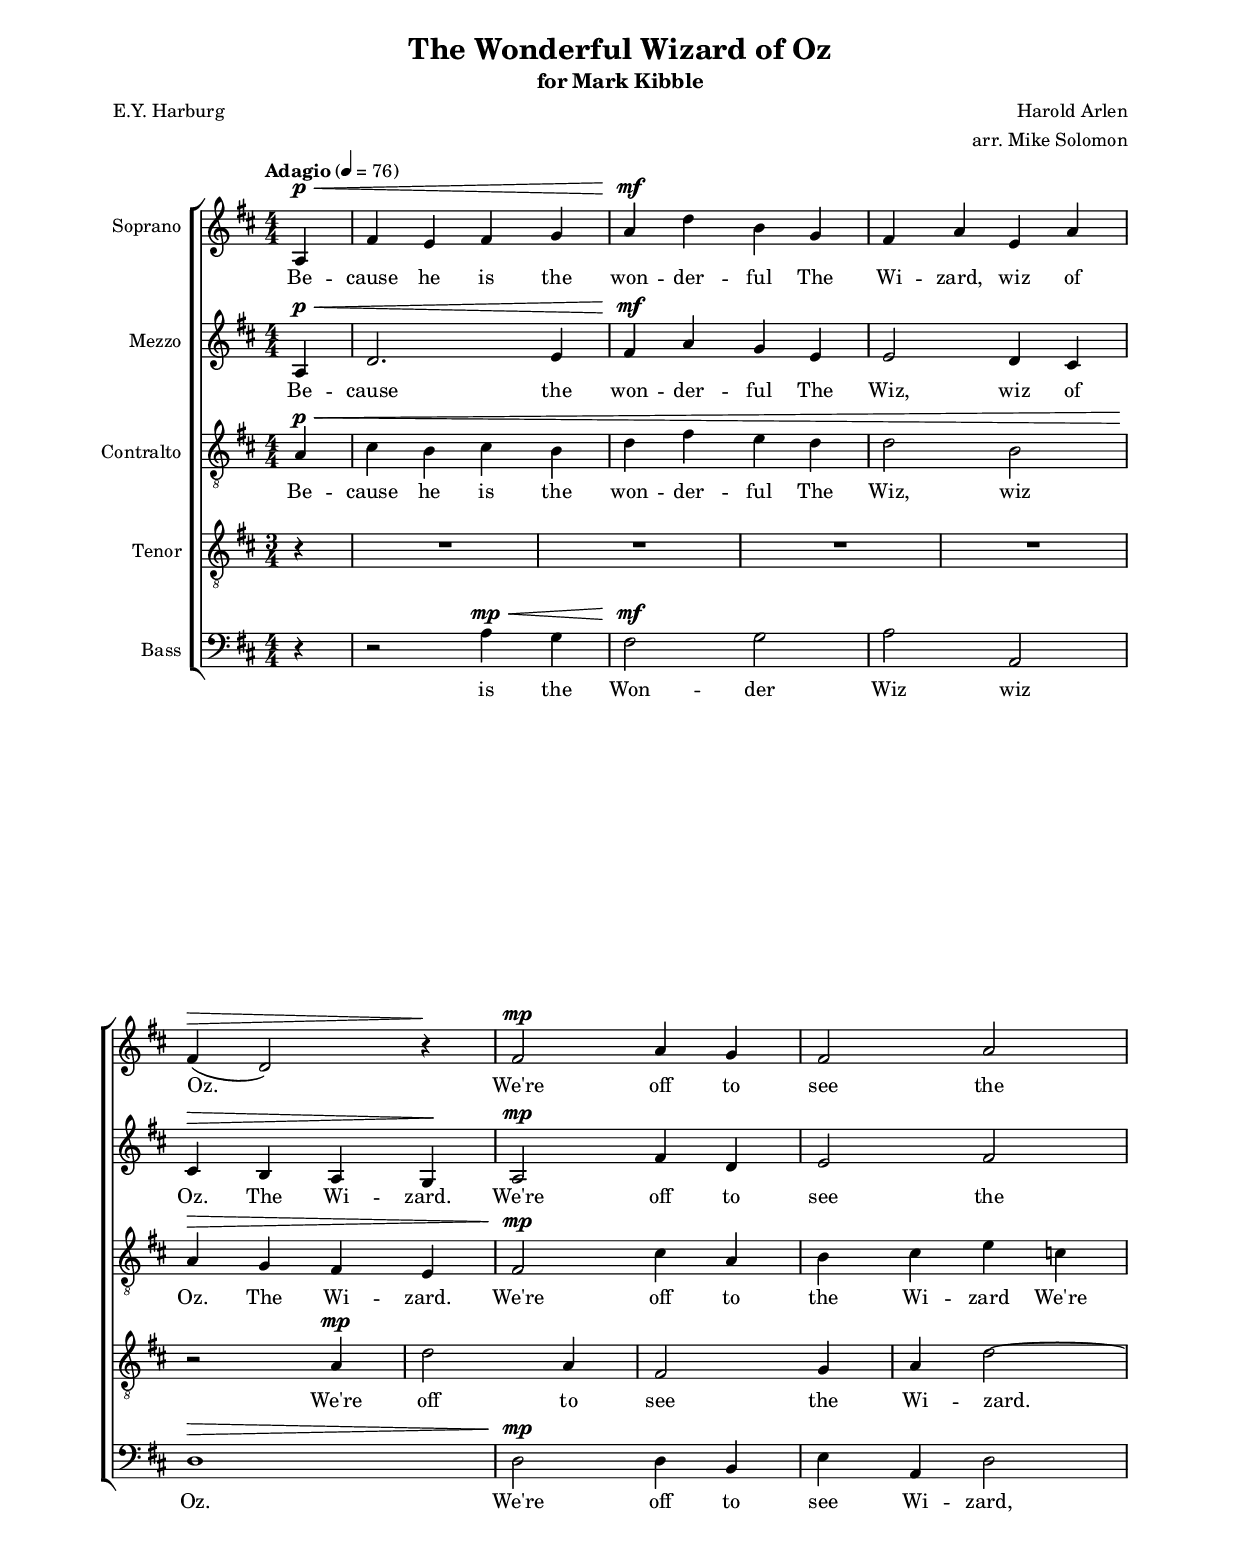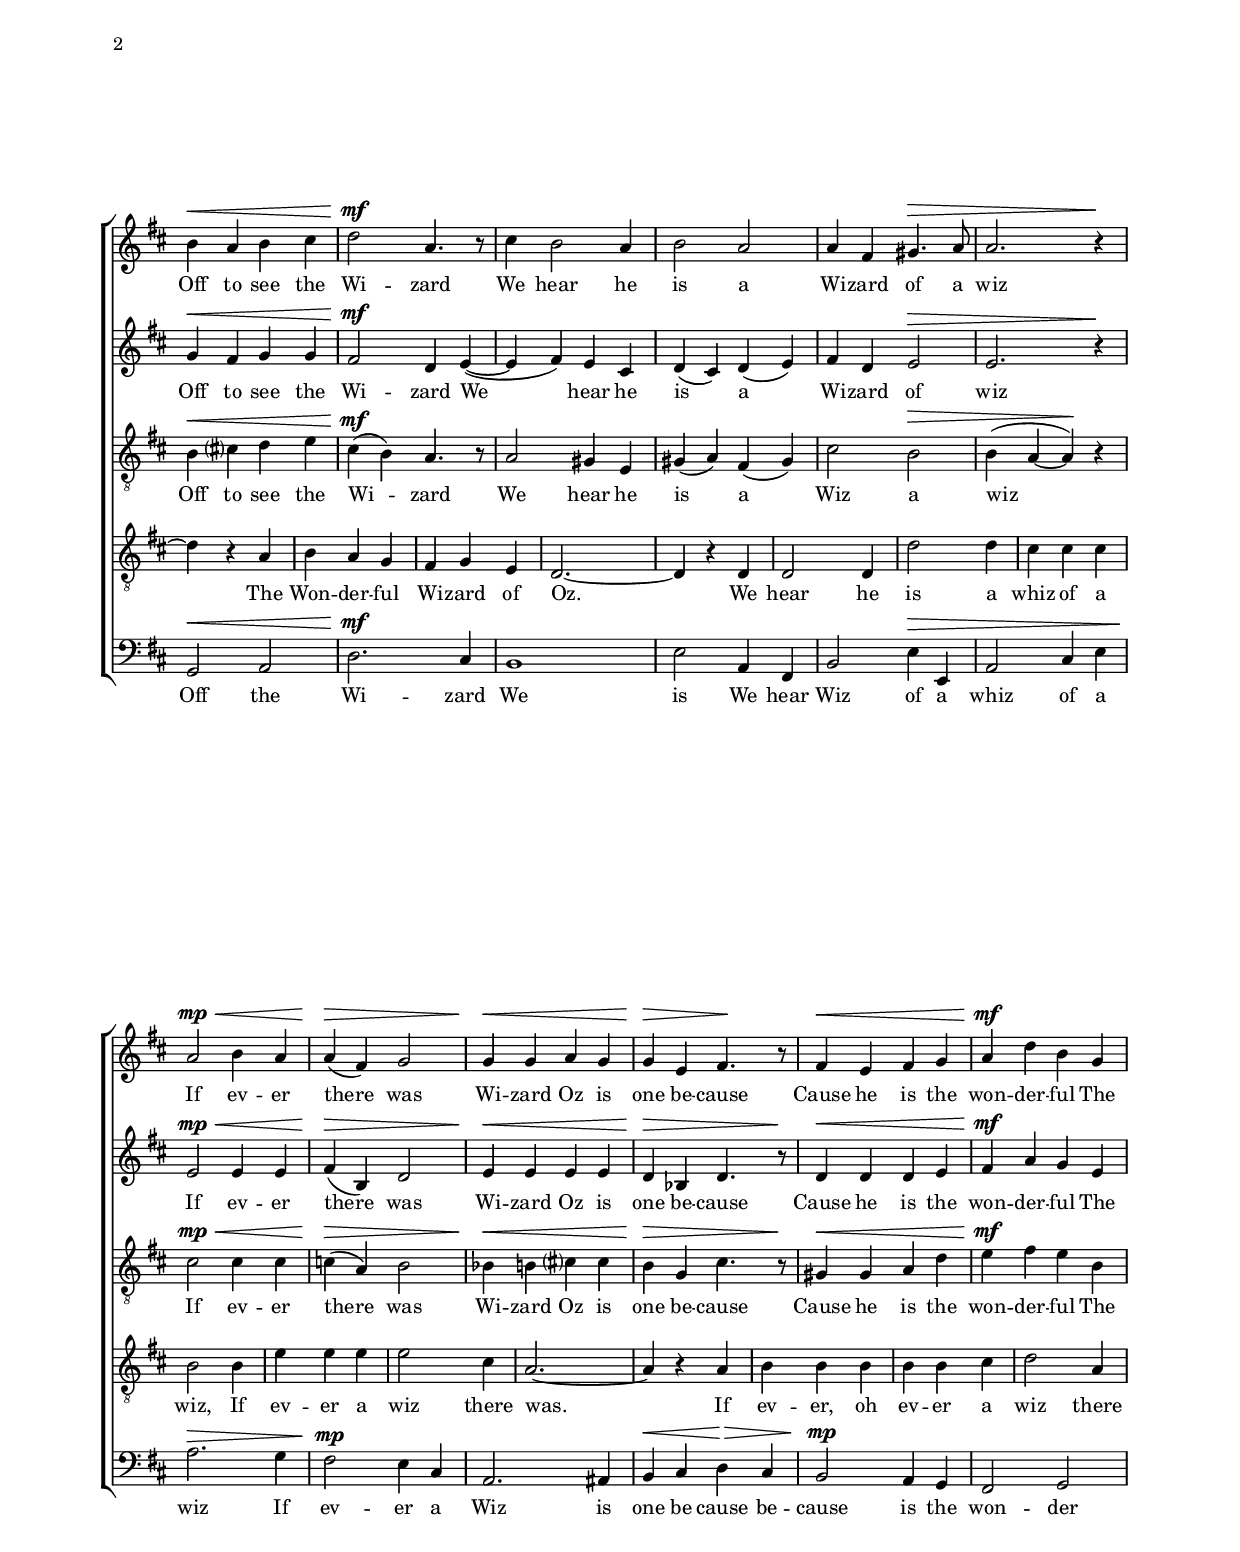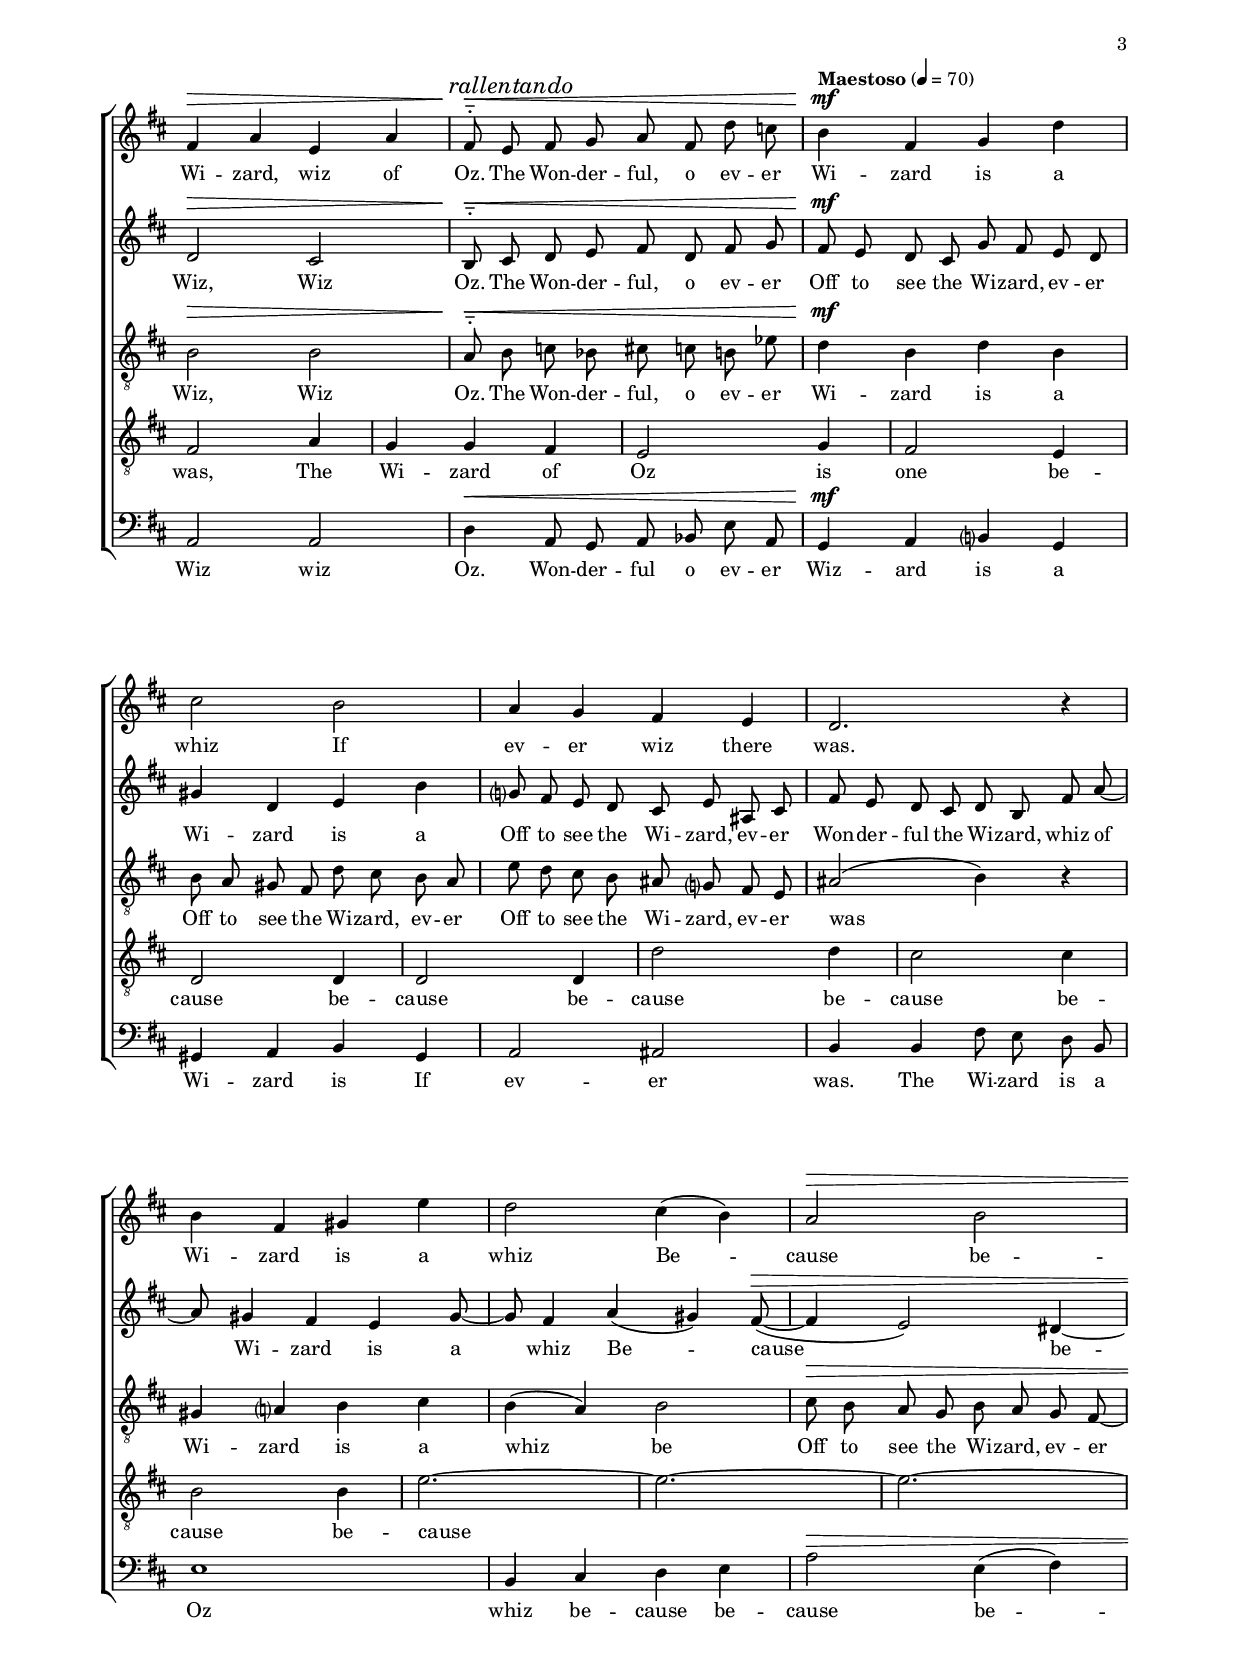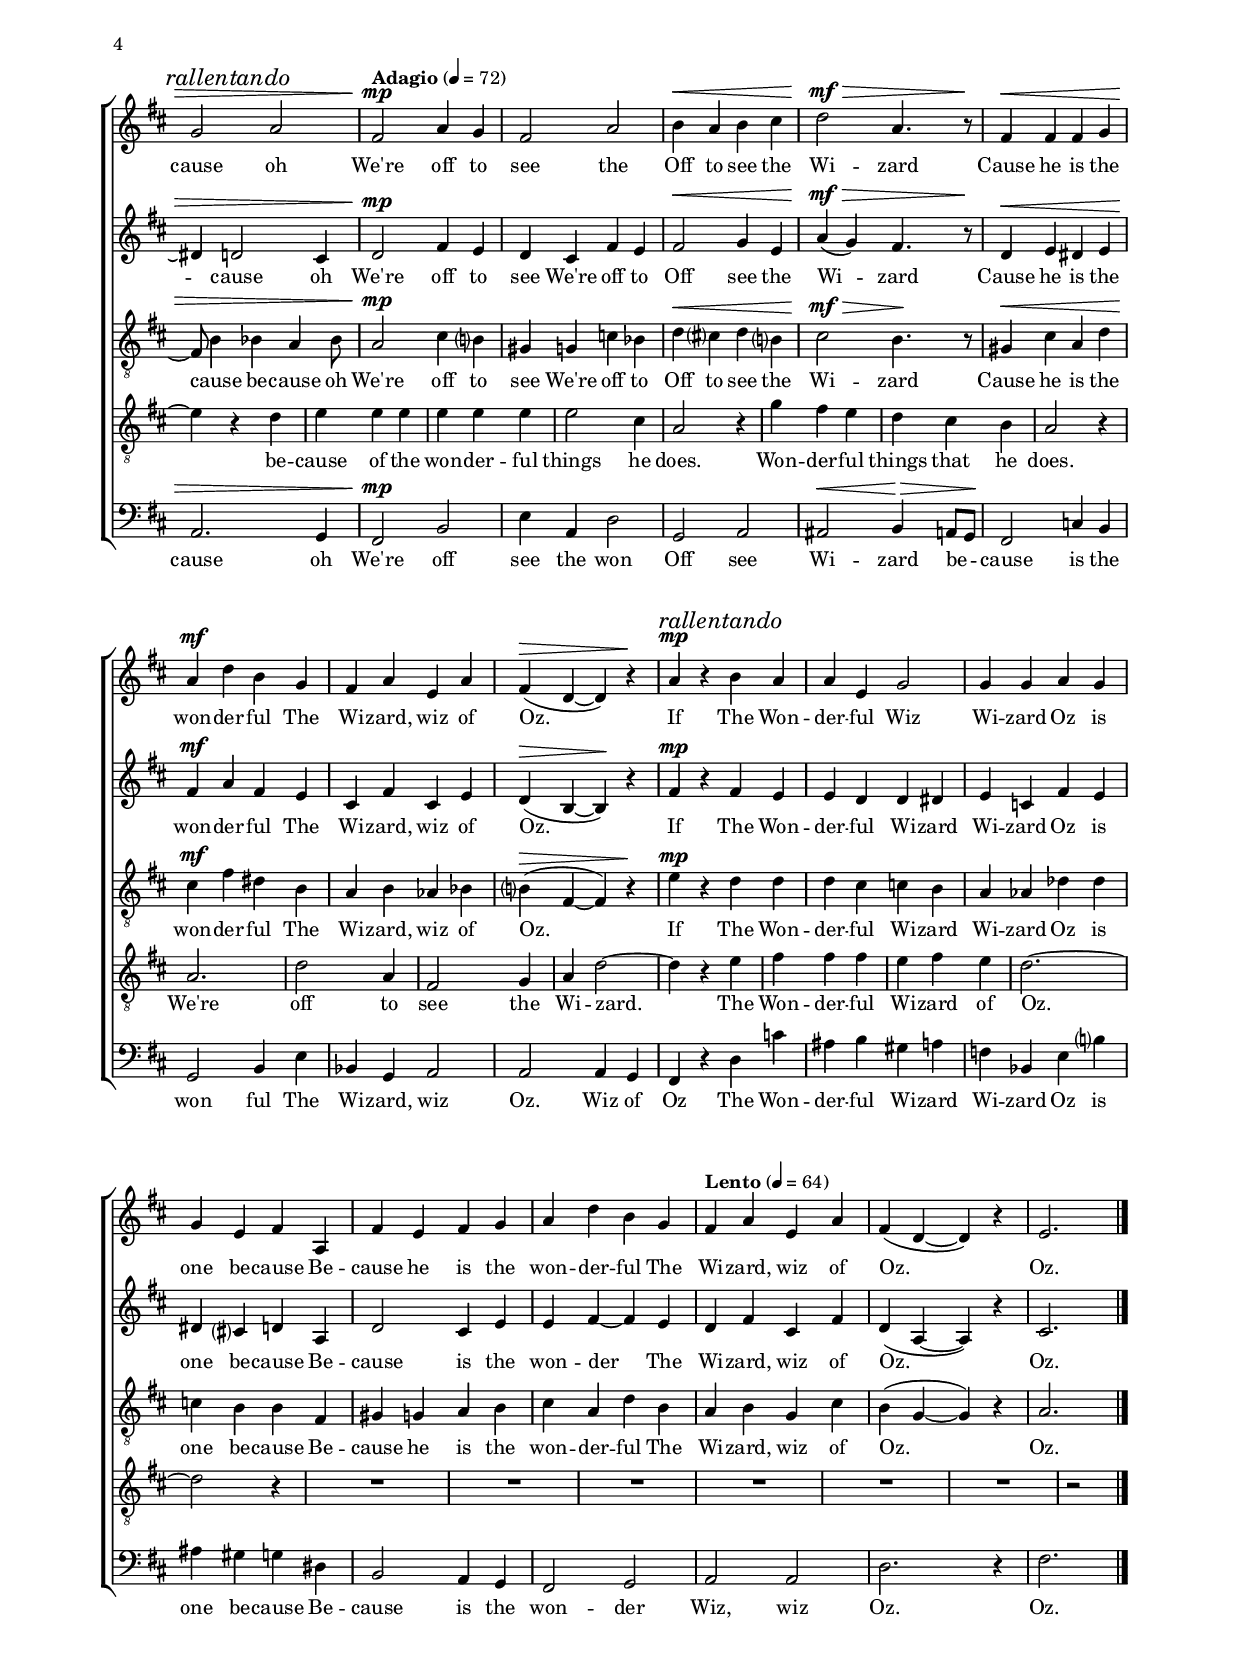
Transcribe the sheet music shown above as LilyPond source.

%TRANSPOSE TO D, KEEP IN SOPRANO!!!
\version "2.17.0"
\include "defs-devel.ly"
%{
    \new Staff \with { alignAboveContext = #"tenorstaff" }
     \relative c' {
      \key d \major
      R1 |
      r2 fis4 g |
      a fis d e |
      fis d fis e |
      fis d b cis |
      d b2 d4 |
      a a a a |
      a1 |
      r2 d ~ |
      d4 cis2. |
      b2 b'4 a
      g fis e d |
      cis cis cis' b |
      a g fis e |
      d d d d |
      d1 |
    }
  We're off to see the Wi -- zard.
  The Won -- der -- ful Wi -- zard of Oz.
  We hear he is a whiz of a wiz,
  If ev -- er a wiz there was.
  If ev -- er, oh ev -- er a wiz there was,
  The Wi -- zard of Oz is one be -- cause
  be -- cause be -- cause be -- cause be -- cause be -- cause
  be -- cause of the won -- der -- ful things he does.
  Won -- der -- ful things that he does.
  We're off to see the Wi -- zard.
  The Won -- der -- ful Wi -- zard of Oz.

%}
\paper {
  footnote-separator-markup = \markup { \column { " "\override #`(span-factor . 1/5) { \draw-hline } }}
  footnote-padding = 5\mm
  top-system-spacing = #'((basic-distance . 1) (minimum-distance . 0) (padding . 1) (stretchability . 40))
  bottom-system-spacing = #'((basic-distance . 1) (minimum-distance . 0) (padding . 1) (stretchability . 50))
  ragged-right = ##f
  left-margin = 0.75\in
  right-margin = 0.75\in
  top-margin = 0.5\in
  bottom-margin = 0.6\in
  ragged-last-bottom = ##f
  %max-systems-per-page = #2
  %indent = 1.9\in
}

#(ly:set-option 'point-and-click #f)

MyRed = \Red
MyBlack = \Black
myred = \once \override NoteHead.color = #red
myblack = \revert NoteHead.color
%MyRed = \revert NoteHead.color
%MyBlack = \revert NoteHead.color
%myred = \revert NoteHead.color
%myblack = \revert NoteHead.color

%agogic = #(make-articulation "downbow")
agogic = { }

\header {
  title = "The Wonderful Wizard of Oz" %(1)"
  subtitle = \markup { for Mark Kibble }
  composer = "Harold Arlen"
  poet = "E.Y. Harburg"
  arranger = "arr. Mike Solomon"
}

nothing = {}

marks = {
  \tempo "Adagio" 4=76
  s4
  %\repeat unfold 36 { s1 | }
  \repeat unfold 18 { s1 | }
  s2..
  \unfoldChange #72 #68 #1
  \once \override Score.RehearsalMark.self-alignment-X = #LEFT
  \mark \markup \italic "rallentando"
  \unfoldChange #68 #72 #1
  \unfoldChange #72 #70 #7 |

  \tempo "Maestoso" 4=70
  \repeat unfold 7 { s1 | }
  
  \once \override Score.RehearsalMark.self-alignment-X = #LEFT
  \mark \markup \italic "rallentando"
  \unfoldChange #70 #64 #8 |

  \tempo "Adagio" 4=72
  \unfoldChange #64 #70 #16 |
  \repeat unfold 6 { s1 | }

  \once \override Score.RehearsalMark.self-alignment-X = #LEFT
  \mark \markup \italic "rallentando"
  \unfoldChange #72 #64 #48 |
  \tempo Lento 4=64
  \repeat unfold 2 { s1 } 
  s2.
}

prefatoryMatter = {
  \key d \major
  #(set-accidental-style 'modern-cautionary)
  \partial 4
}


glock = \relative c'' {
  \prefatoryMatter
  \repeat unfold 20 { r4 a r e r fis r d | }
  r4 a' r e R1 |
  \relative c'' \repeat unfold 3 { r4 a r e r fis r d | }
  R1\fermataMarkup |
}

soprano = \relative c' { \autoBeamOff
  \prefatoryMatter
  \time 4/4
  %R1*3 | r2.
  a4\p\< |
  fis' e fis g |
  a\mf d b g |
  fis a e a |
  fis\> ( d2 ) r4\! |
  fis2\mp a4 g |
  fis2 a |
  b4\< a b cis |
  d2\mf a4. r8 |
  cis4 b2 a4 |
  b2 a |
  a4 fis gis4.\> a8 |
  a2. r4\! |
  a2\mp\< b4 a |
  a\> ( fis )  g2 |
  g4\< g a g |
  g\> e fis4.\! r8 |
  fis4\< e fis g |
  a\mf d b g |
  fis\> a e a |
  fis8-_\< e fis g a fis d' c
  b4\mf fis g d' |
  cis2 b |
  a4 g fis e |
  d2. r4 |
  b' fis gis e' |
  d2 cis4 ( b ) |
  a2\> b |
  g2 a |
  fis2\mp a4 g |
  fis2 a |
  b4\< a b cis |
  d2\mf\> a4. r8\! |
  fis4\< fis fis g |
  a\mf d b g |
  fis a e a |
  fis\> ( d4 ~ d4 ) r\! |
  a'\mp r b4 a |
  a e g2 |
  g4 g a g |
  g e fis a, |
  fis'4 e fis g |
  a d b g |
  fis a e a |
  fis4 ( d ~ d ) r4 |
  e2. \bar "|."
}

sopranoWords = \lyricmode {
  Be -- cause he is the won -- der -- ful
  The Wi -- zard, wiz of Oz.
  We're off to see the
  Off to see the Wi -- zard
  We hear he is a
  Wi -- zard of a wiz
  If ev -- er there was
  Wi -- zard Oz is one be -- cause
  Cause he is the won -- der -- ful
  The Wi -- zard, wiz of Oz.
  The Won -- der -- ful, o ev -- er
  Wi -- zard is a whiz
  If ev -- er wiz there was.
  Wi -- zard is a whiz
  Be -- cause be -- cause oh
  We're off to see the
  Off to see the Wi -- zard
  Cause he is the won -- der -- ful
  The Wi -- zard, wiz of Oz.
  If %ev -- er there was
    The Won -- der -- ful Wiz
  Wi -- zard Oz is one be -- cause
  Be -- cause he is the won -- der -- ful
  The Wi -- zard, wiz of Oz.
  Oz.
}

%mezzo% gis4 d e b'
%alto% b a gis fis d' cis b a

%bass% cis b a g

mezzo = \relative c' { \autoBeamOff
  \prefatoryMatter
  %R1*3 | r2.
  \time 4/4
  a4\p\< |
  d2. e4 |
  fis4\mf a g e |
  e2 d4 cis |
  cis\> b a g4\! |
  a2\mp fis'4 d |
  e2 fis |
  g4\< fis g g |
  fis2\mf d4 e ~ ( |
  e4 fis ) e4 cis |
  d4 ( cis ) d ( e ) |
  fis4 d e2\> |
  e2. r4\! |
  e2\mp\< e4 e |
  fis4\> ( b, ) d2 |
  e4\< e e e |
  d\> bes d4. r8\! |
  d4\< d d e |
  fis\mf a g e |
  d2\> cis2 |
  b8-_\< cis d e fis d fis g |
  fis8\mf e d cis g' fis e d |
  gis4 d e b' |
  g8 fis e d cis e ais, cis |
  fis e d cis d b fis' a ~ |
  a8 gis4 fis e4 gis8 ~ |
  gis8 fis4 a ( gis ) fis8\> ~ ( |
  fis4 e2 ) dis4 ~ |
  dis4 d2 cis4 |
  d2\mp fis4 e |
  d4 cis fis4 e |
  fis2\< g4 e |
  a4\mf\> ( g ) fis4. r8\! |
  d4\< e dis e |
  fis\mf a fis e |
  cis4 fis cis4 e |
  d\> ( b4 ~ b\! ) r |
  fis'4\mp r fis4 e |
  e d4 d4 dis |
  e4 c fis e |
  dis cis d a |
  d2 cis4 e |
  e fis ~ fis e |
  d fis cis fis |
  d ( a ~ a ) r4 |
  cis2. \bar "|."
}

mezzoWords = \lyricmode {
  Be -- cause the won -- der -- ful
  The Wiz, wiz of Oz.
  The Wi -- zard.
  We're off to see the
  Off to see the Wi -- zard
  We hear he is a
  Wi -- zard of wiz
  If ev -- er there was
  Wi -- zard Oz is one be -- cause
  Cause he is the won -- der -- ful
  The Wiz, Wiz Oz.
  The Won -- der -- ful, o ev -- er
  Off to see the Wi -- zard, ev -- er
  Wi -- zard is a
  Off to see the Wi -- zard, ev -- er
  Won -- der -- ful the Wi -- zard, whiz of
  Wi -- zard is a whiz
  Be -- cause be -- cause
  oh
  We're off to see
  We're off to
  Off see the Wi -- zard
  Cause he is the won -- der -- ful
  The Wi -- zard, wiz of Oz.
  If
    %ev -- er there was
    The Won -- der -- ful Wi -- zard
  Wi -- zard Oz is one be -- cause
  Be -- cause  is the won -- der
  The Wi -- zard, wiz of Oz.
  Oz.
}

alto = \relative c' { \autoBeamOff
  \prefatoryMatter
  %R1*3 | r2.
  \time 4/4
  \clef "treble_8"
  a4\p\< |
  cis4 b cis b |
  d fis e d |
  d2 b |
  a4\> g fis e4 |
  fis2\mp cis'4 a |
  b4 cis e c |
  b4\< cis d e |
  cis4\mf ( b ) a4. r8 |
  a2 gis4 e |
  gis4 ( a ) fis ( gis ) |
  cis2 b2\> |
  b4 ( a ~ a\! ) r |
  cis2\mp\< cis4 cis |
  c\> ( a ) b2 |
  bes4\< b cis cis |
  b4\> g4 cis4. r8\! |
  gis4\< gis a d |
  e4\mf fis e b |
  b2\> b |
  a8-_\< b c bes cis c b ees |
  d4\mf b d b |
  b8 a gis fis d' cis b a |
  e'8 d cis b ais g fis e |
  ais2 ( b4 ) r |
  gis4 a b cis |
  b4 ( a ) b2 |
  cis8\> b a g b a g fis ~ |
  fis b4 bes a bes8 |
  a2\mp cis4 b |
  gis4 g c bes |
  d4\< cis d b |
  cis2\mf\> b4.\! r8 |
  gis4\< cis a d |
  cis\mf fis dis b |
  a4 b aes bes |
  b4\> ( fis4 ~ fis ) r\! |
  e'4\mp r d4 d |
  d cis c b |
  a4 aes des des |
  c b b fis |
  gis g a b |
  cis a d b |
  a4 b g cis |
  b ( g4 ~ g ) r4 |
  a2. \bar "|."
}

altoWords = \lyricmode {
  Be -- cause he is the won -- der -- ful
  The Wiz, wiz Oz.
  The Wi -- zard.
  We're off to the Wi -- zard
  We're
  Off to see the Wi -- zard
  We hear he is a
  Wiz a wiz
  If ev -- er there was
  Wi -- zard Oz is one be -- cause
  Cause he is the won -- der -- ful
  The Wiz, Wiz Oz.
  The Won -- der -- ful, o ev -- er
  Wi -- zard is a
  Off to see the Wi -- zard, ev -- er
  Off to see the Wi -- zard, ev -- er
  was
  Wi -- zard is a whiz be
  Off to see the Wi -- zard, ev -- er
  cause be -- cause oh
  We're off to see
  We're off to
  Off to see the Wi -- zard
  Cause he is the won -- der -- ful
  The Wi -- zard, wiz of Oz.
  If %ev -- er there was
    The Won -- der -- ful Wi -- zard
  Wi -- zard Oz is one be -- cause
  Be -- cause he is the won -- der -- ful
  The Wi -- zard, wiz of Oz.
  Oz.
}

mydb = \downbow

tenor = \relative c' {
  \autoBeamOff
  \time 4/4
  \clef "treble_8"
  \prefatoryMatter
  %R1*3 | r2.
  r4 |
  R1 | R1 | R1 |
  r2 a4 d%{\mydb%} ~ |
  d a fis2%{\mydb%} |
  g4 a%{\mydb%} d2 ~ |
  d2%{\mydb%} a4 b%{\mydb%} |
  a g fis%{\mydb%} g |
  e d2.%{\mydb%} ~ |
  d4%{\mydb%} r4 d d%{\mydb%} ~ |
  d d d'2%{\mydb%} |
  d4 cis%{\mydb%} cis cis |
  b2%{\mydb%} b4 e%{\mydb%} |
  e e e2%{\mydb%} |
  cis4 a2.%{\mydb%} ~ |
  a4%{\mydb%} r a b%{\mydb%} |
  b b b%{\mydb%} b |
  cis d2%{\mydb%} a4 |
  fis2%{\mydb%} a4 g%{\mydb%} |
  g fis e2%{\mydb%} |
  g4 fis2%{\mydb%} e4 |
  d2%{\mydb%} d4 d%{\mydb%} ~ |
  d d d'2%{\mydb%} |
  d4 cis2%{\mydb%} cis4 |
  b2%{\mydb%} b4 e%{\mydb%} ~ |
  e2 ~ e%{\mydb%} ~ |
  e4 ~ e2.%{\mydb%} ~ |
  e4%{\mydb%} r d4 e%{\mydb%} |
  e e e%{\mydb%} e |
  e e2%{\mydb%} cis4 |
  a2.%{\mydb%} g'4%{\mydb%} |
  fis e d%{\mydb%} cis |
  b a2.%{\mydb%} |
  a2.%{\mydb%} d4%{\mydb%} ~ |
  d a fis2%{\mydb%} |
  g4 a%{\mydb%} d2 ~ |
  d4%{\mydb%} r e fis%{\mydb%} |
  fis fis e%{\mydb%} fis |
  e d2.%{\mydb%} ~ |
  d2%{\mydb%} r2 |
  R1*4 | r2. \bar "|." 
}

tenorExperimental = {
  \autoBeamOff
  %\time 4/4
  \clef "treble_8"
  \prefatoryMatter
  %R1*3 | r2.
  \time 3/4 
  r4 |
  R2. R2. R2. R2. |
\transpose a e \relative c' {  r2
  d4\mp
  g2 d4
  b2 c4
  d4 g2 ~ g4 r d4
  e4 d c
  b c a
  g2. ~ g4 r4 g4
  g2 g4
  g'2 g4
  fis4 fis fis
  e2 e4
  a4 a a
  a2 fis4
  d2. ~ d4 r4 d
  e e e
  e e fis
  g2 d4
  b2 d4
  c4 c b
  a2 c4
  b2 a4
  g2 g4
  g2 g4
  g'2 g4
  fis2 fis4
  e2 e4
  a2. ~ a2. ~ a2. ~ a4 r g4
  a4 a a
  a a a
  a2 fis4
  d2 r4
  c'4 b a
  g fis e
  d2 r4
  d2.
  g2 d4
  b2 c4
  d4 g2 ~ g4 r a4
  b b b
  a b a
  g2. ~
  g2 r4
  R2.*6 | r2 \bar "|."
}
}

tenorWords = \lyricmode {
  We're off to see the Wi -- zard.
  The Won -- der -- ful Wi -- zard of Oz.
  We hear he is a whiz of a wiz,
  If ev -- er a wiz there was.
  If ev -- er, oh ev -- er a wiz there was,
  The Wi -- zard of Oz is one be -- cause
  be -- cause be -- cause be -- cause be -- cause be -- cause
  be -- cause of the won -- der -- ful things he does.
  Won -- der -- ful things that he does.
  We're off to see the Wi -- zard.
  The Won -- der -- ful Wi -- zard of Oz.
  Ah
}

bass = \relative c' { \autoBeamOff
  \prefatoryMatter
  \clef bass
  \time 4/4
  %R1*3 | R1 |
  r4
  r2 a4\mp\< g |
  fis2\mf g |
  a a, |
  d1\> |
  d2\mp d4 b4 |
  e4 a,4 d2 |
  g,2\< a |
  d2.\mf cis4 |
  b1 |
  e2 a,4 fis |
  b2 e4\> e, |
  a2 cis4 e |
  a2.\> g4 |
  fis2\mp e4 cis |
  a2. ais4 |
  b4\< cis d\> cis |
  b2\mp a4 g |
  fis2 g |
  a2 a |
  d4\< a8 g a bes e a, |
  g4\mf a b g |
  gis4 a b gis |
  a2 ais |
  b4 b fis'8 e d b |
  e1 |
  b4 cis d e |
  a2\> e4 ( fis ) |
  a,2. g4 |
  fis2\mp b |
  e4 a, d2 |
  g,2 a |
  ais2\< b4\> a8 [ g ] |
  fis2\! c'4 b |
  g2 b4 e |
  bes4 g a2 |
  a2 a4 g |
  fis4 r d'4 c' |
  ais b gis a |
  f bes, e b' |
  ais gis g dis |
  b2 a4 g |
  fis2 g |
  a2 a |
  d2. r4 |
  fis2.  \bar "|."
}

bassWords = \lyricmode {
  is the Won -- der
  Wiz wiz Oz.
  We're off to
  see Wi -- zard,
  Off the Wi -- zard
  We is We hear Wiz of a
  whiz of a wiz If ev -- er a
  Wiz is one be cause be -- cause is the won -- der
  Wiz wiz Oz.
  Won -- der -- ful o ev -- er
  Wiz -- ard is a
  Wi -- zard is If ev -- er was.
  The Wi -- zard is a Oz
  whiz be -- cause be -- cause be -- cause
  oh
  We're off
  see the won
  Off see Wi -- zard be -- cause is the
  won ful The Wi -- zard, wiz
  Oz. Wiz of Oz
  %ev -- er o ev -- er a
    The Won -- der -- ful Wi -- zard
  Wi -- zard Oz is one be -- cause
  Be -- cause is the won -- der
  Wiz, wiz Oz.
  Oz.
}

%%% SCORE
#(set-global-staff-size 16)

\score {
  \new ChoirStaff <<
    \new Staff \with { instrumentName = \bitchName %shortInstrumentName = #"M."
} <<
      \new Voice = "soprano" { << { \numericTimeSignature
        \soprano
      } {
        \marks
      } {
        \nothing
      }>> }
      \new Lyrics \lyricsto "soprano" {
        \sopranoWords
      }
    >>
    \new Staff \with { instrumentName = \dortyName %shortInstrumentName = #"E."
} <<
      \new Voice = "mezzo" { << { \numericTimeSignature
        \mezzo
      } {
        \nothing
      } >> }
      \new Lyrics \lyricsto "mezzo" {
        \mezzoWords
      }
    >>
    \new Staff \with { instrumentName = \ttoName %shortInstrumentName = #"Mk."
} <<
      \new Voice = "alto" { << { \numericTimeSignature
        \alto
      } {
        \nothing
      } >> }
      \new Lyrics \lyricsto "alto" {
        \altoWords
      }
    >>
    \new Staff = "tenorstaff" \with { instrumentName = \fakbydName %shortInstrumentName = #"R."
} <<
      \new Voice = "tenor" { << { \numericTimeSignature
        \tenorExperimental
      } {
        \nothing
      } >> }
      \new Lyrics \lyricsto "tenor" {
        \tenorWords
      }
    >>
    \new Staff \with { instrumentName = \wysrName %shortInstrumentName = #"P." %\markup { \concat { E \super u . } }
} <<
      \new Voice = "bass" { << { \numericTimeSignature
        \bass
      } {
        \nothing
      } >> }
      \new Lyrics \lyricsto "bass" {
        \bassWords
      }
    >>
  >>
  \layout {
    \context {
      \Voice
      \override TextScript #'layer = #6
      \override NoteHead #'layer = #7
      \override Glissando #'breakable = ##t
      \override TupletNumber #'breakable = ##t
      \override TupletBracket #'breakable = ##t
      \override Script #'direction = #UP
      \override DynamicLineSpanner #'direction = #UP
      %\override Slur #'direction = #UP
      \remove "Forbid_line_break_engraver"
    }
    \context {
      \Staff
      \consists "Timing_translator"
      \consists "Default_bar_line_engraver"
      \consists "Metronome_mark_engraver"
      \override TimeSignature #'style = #'numbered
      \override StaffSymbol #'layer = #4
      \override TimeSignature #'layer = #3
      \override TimeSignature #'whiteout = ##t
    }
    \context {
      \Lyrics
      %\override LyricText #'whiteout = ##t
      \override LyricText #'layer = #6
    }
    \context {
      \Score
      \override InstrumentName.self-alignment-X = #RIGHT
      \override InstrumentName.padding = #1.0
      \remove "Metronome_mark_engraver"
      \remove "Timing_translator"
      \remove "Default_bar_line_engraver"
      \override NonMusicalPaperColumn #'allow-loose-spacing = ##f
    }
  }
}

%{
%%% piano redux
#(set-global-staff-size 20)

\score {
  \new PianoStaff <<
    \new Staff <<
      \new Voice = "1" { \voiceOne << \soprano \marks >> }
      \new Voice = "2" { \voiceTwo \mezzo }
      \new Voice = "3" { \voiceThree \alto }
    >>
    \new Staff <<
      \new Voice = "4" { \voiceOne \tenor }
      \new Voice = "5" { \voiceTwo \bass }
    >>
  >>
  \layout {
    \context {
      \Voice
      \override Hairpin.stencil = ##f
      \override DynamicText.stencil = ##f
      \override TextScript #'layer = #6
      \override NoteHead #'layer = #7
      \override Glissando #'breakable = ##t
      \override TupletNumber #'breakable = ##t
      \override TupletBracket #'breakable = ##t
      \remove "Forbid_line_break_engraver"
    }
    \context {
      \Staff
      \consists "Metronome_mark_engraver"
      \override TimeSignature #'style = #'numbered
      \override StaffSymbol #'layer = #4
      \override TimeSignature #'layer = #3
      \override TimeSignature #'whiteout = ##t
    }
    \context {
      \Lyrics
      %\override LyricText #'whiteout = ##t
      \override LyricText #'layer = #6
    }
    \context {
      \Score
      \remove "Metronome_mark_engraver"
      \override NonMusicalPaperColumn #'allow-loose-spacing = ##f
    }
  }
}
%}
%%% MIDI

\score {
  \new ChoirStaff <<
%{
    \new Staff \with { instrumentName = #"Glockenspiel" %shortInstrumentName = #"M."
} <<
      \new Voice = "glock" { << { \numericTimeSignature
        \glock
      } {
        \nothing
      } {
        \nothing
      }>> }
    >>
%}
    \new Staff \with { instrumentName = \bitchName %shortInstrumentName = #"M."
} <<
      \new Voice = "soprano" { << { \numericTimeSignature
        \soprano
      } {
        \marks
      } >> }
      \new Lyrics \lyricsto "soprano" {
        \sopranoWords
      }
    >>
    \new Staff \with { instrumentName = \dortyName %shortInstrumentName = #"E."
} <<
      \new Voice = "mezzo" { \numericTimeSignature
        \mezzo
      }
      \new Lyrics \lyricsto "mezzo" {
        \mezzoWords
      }
    >>
    \new Staff \with { instrumentName = \ttoName %shortInstrumentName = #"Mk."
} <<
      \new Voice = "alto" { \numericTimeSignature
        \alto
      }
      \new Lyrics \lyricsto "alto" {
        \altoWords
      }
    >>
    \new Staff \with { instrumentName = \fakbydName %shortInstrumentName = #"R."
} <<
      \new Voice = "tenor" { \numericTimeSignature
        \tenor
      }
      \new Lyrics \lyricsto "tenor" {
        \tenorWords
      }
    >>
    \new Staff \with { instrumentName = \wysrName %shortInstrumentName = #"P." %\markup { \concat { E \super u . } }
} <<
      \new Voice = "bass" { \numericTimeSignature
        \bass
      }
      \new Lyrics \lyricsto "bass" {
        \bassWords
      }
    >>
  >>
  \midi {}
}
